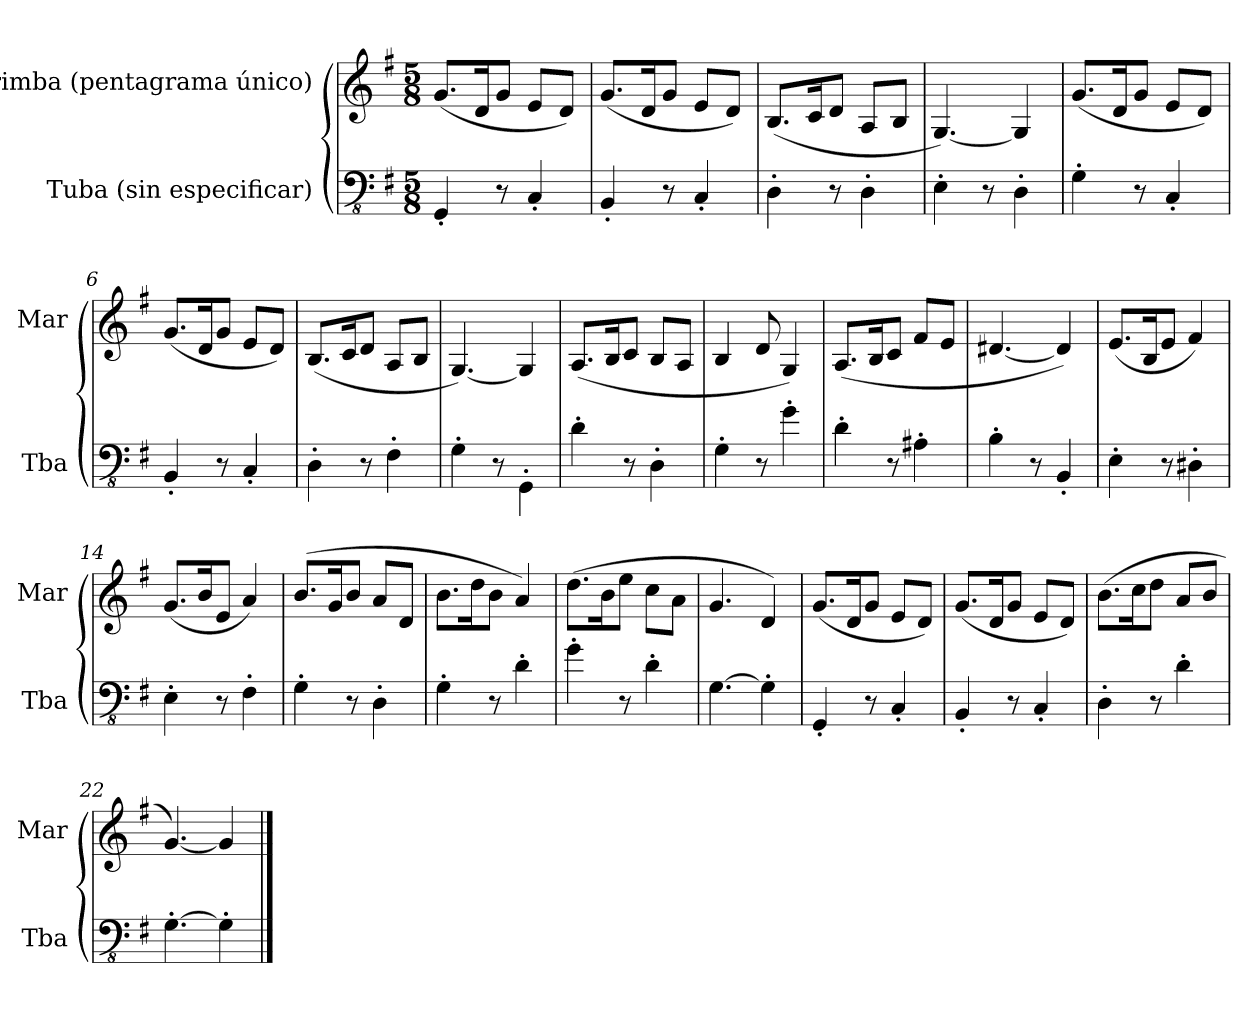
**kern	**kern
*part2	*part1
*staff2	*staff1
*I"Tuba (sin especificar)	*I"Marimba (pentagrama único)
*I'Tba	*I'Mar
*clefFv4	*clefG2
*k[f#]	*k[f#]
*M5/8	*M5/8
=1	=1
4GGG'/	(<8.g/L
.	16d/K
8r	8g/J
4CC'/	8e/L
.	8d/J)
=2	=2
4BBB'/	(<8.g/L
.	16d/K
8r	8g/J
4CC'/	8e/L
.	8d/J)
=3	=3
4DD'\	(<8.B/L
.	16c/K
8r	8d/J
4DD'\	8A/L
.	8B/J
=4	=4
4EE'\	[4.G/)
8r	.
4DD'\	4G/]
=5	=5
4GG'\	(<8.g/L
.	16d/K
8r	8g/J
4CC'/	8e/L
.	8d/J)
=6	=6
4BBB'/	(<8.g/L
.	16d/K
8r	8g/J
4CC'/	8e/L
.	8d/J)
!!LO:LB:g=z
=7	=7
4DD'\	(<8.B/L
.	16c/K
8r	8d/J
4FF#'\	8A/L
.	8B/J
=8	=8
4GG'\	[4.G/)
8r	.
4GGG'\	4G/]
=9	=9
4D'\	(<8.A/L
.	16B/K
8r	8c/J
4DD'\	8B/L
.	8A/J
=10	=10
4GG'\	4B/
8r	8d/
4G'\	4G/)
=11	=11
4D'\	(<8.A/L
.	16B/K
8r	8c/J
4AA#X'\	8f#/L
.	8e/J
=12	=12
4BB'\	[4.d#X/
8r	.
4BBB'/	4d#/])
=13	=13
4EE'\	(<8.e/L
.	16B/K
8r	8e/J
4DD#X'\	4f#/)
!!LO:LB:g=z
=14	=14
4EE'\	(<8.g/L
.	16b/K
8r	8e/J
4FF#'\	4a/)
=15	=15
4GG'\	(>8.b/L
.	16g/K
8r	8b/J
4DD'\	8a/L
.	8d/J
=16	=16
4GG'\	8.b\L
.	16dd\K
8r	8b\J
4D'\	4a/)
=17	=17
4G'\	(>8.dd\L
.	16b\K
8r	8ee\J
4D'\	8cc\L
.	8a\J
=18	=18
[4.GG\	4.g/
4GG'\]	4d/)
!!LO:LB:g=z
=19	=19
4GGG'/	(<8.g/L
.	16d/K
8r	8g/J
4CC'/	8e/L
.	8d/J)
=20	=20
4BBB'/	(<8.g/L
.	16d/K
8r	8g/J
4CC'/	8e/L
.	8d/J)
=21	=21
4DD'\	(>8.b\L
.	16cc\K
8r	8dd\J
4D'\	8a/L
.	8b/J
=22	=22
[4.GG'\	[4.g/)
4GG'\]	4g/]
==	==
*-	*-
